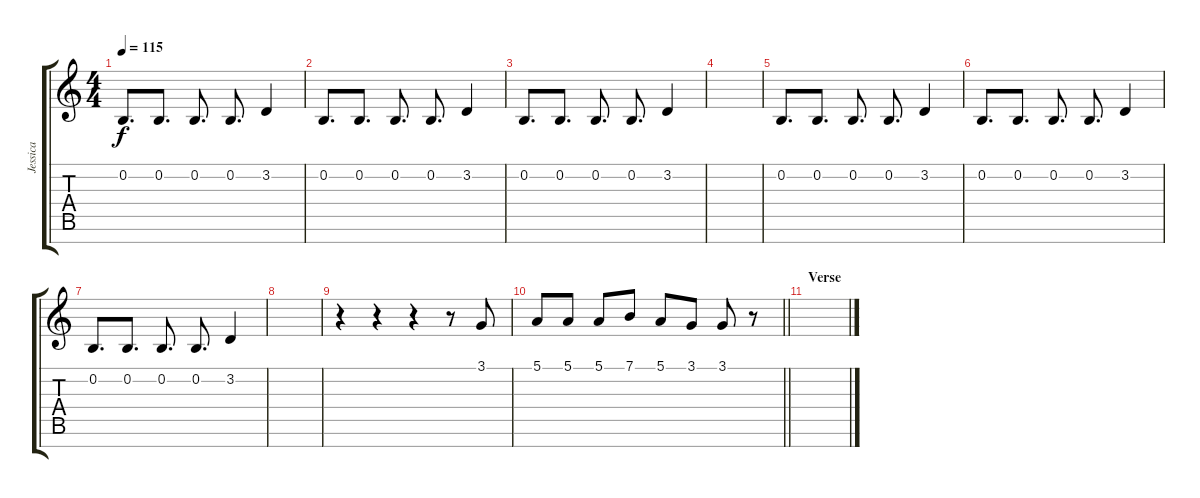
\track ("Jessica" "Jessica") {instrument oboe}
\staff {score tabs}
\tuning (E4 B3 G3 D3 A2 E2 B1) {hide}
\ts (4 4)
\tempo 115
\clef g2
\ks c
0.2.8{d dy f} 0.2.8{d} 0.2.8{d} 0.2.8{d} 3.2.4 |
0.2.8{d} 0.2.8{d} 0.2.8{d} 0.2.8{d} 3.2.4 |
0.2.8{d} 0.2.8{d} 0.2.8{d} 0.2.8{d} 3.2.4 |
|
0.2.8{d} 0.2.8{d} 0.2.8{d} 0.2.8{d} 3.2.4 |
0.2.8{d} 0.2.8{d} 0.2.8{d} 0.2.8{d} 3.2.4 |
0.2.8{d} 0.2.8{d} 0.2.8{d} 0.2.8{d} 3.2.4 |
|
r.4 r.4 r.4 r.8 3.1.8{volume 16} |
\barLineRight lightlight
5.1.8 5.1.8 5.1.8 7.1.8 5.1.8 3.1.8 3.1.8 r.8 |
\section ("" "Verse")
